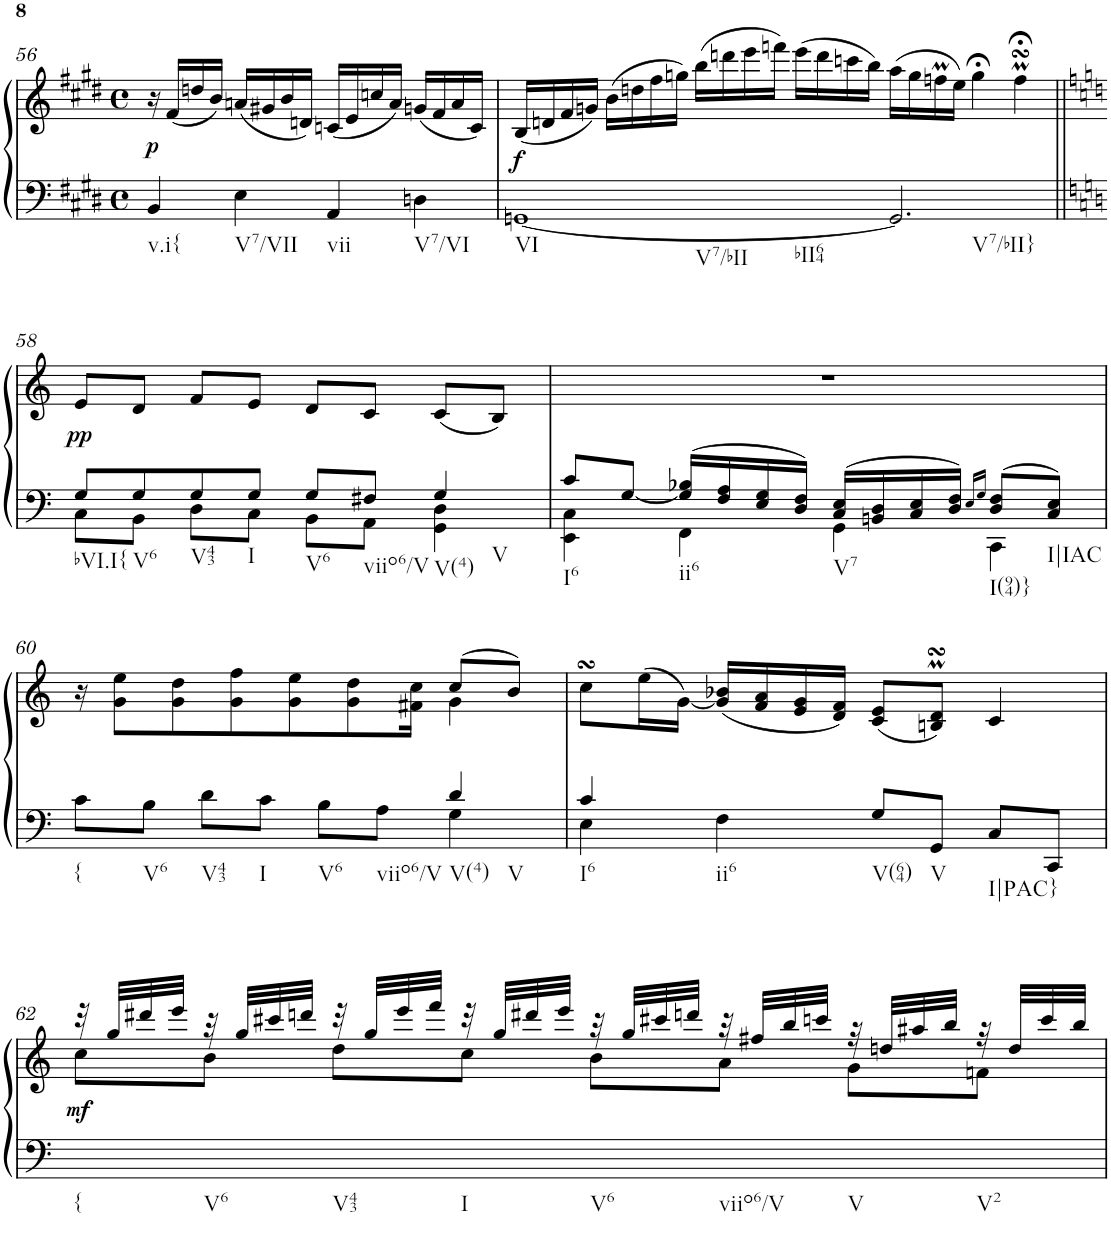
**kern	**kern	**dynam
*part1	*part1	*part1
*staff2	*staff1	*staff1/2
*I"Harpsichord	*	*
*I'Hch.	*	*
!!LO:PB:g=z
*clefF4	*clefG2	*
*k[f#c#g#d#]	*k[f#c#g#d#]	*
*E:	*E:	*
*M4/4	*M4/4	*
*met(c)	*met(c)	*
=56	=56	=56
!LO:TX:b:t=v.i{	!	!
!	!	!LO:DY:b
4BB/	16r	p
.	(<16f#/LL	.
.	16ddn/	.
.	16b/JJ)	.
!LO:TX:b:t=V7/VII	!	!
4E\	(<16an/LL	.
.	16g#X/	.
.	16b/	.
.	16dn/JJ)	.
!LO:TX:b:t=vii	!	!
4AA/	(<16cn/LL	.
.	16e/	.
.	16ccn/	.
.	16a/JJ)	.
!LO:TX:b:t=V7/VI	!	!
4Dn\	(<16gn/LL	.
.	16f#/	.
.	16a/	.
.	16c/JJ)	.
=57	=57	=57
!LO:TX:b:t=VI	!	!
!LO:TX:b:t=V7/bII	!	!
!LO:TX:b:t=bII64	!	!
!	!	!LO:DY:b
[1GGn	(<16B/LL	f
.	16dn/	.
.	16f#/	.
.	16gn/JJ)	.
.	(>16b\LL	.
.	16ddn\	.
.	16ff#\	.
.	16ggn\JJ)	.
.	(>16bb\LL	.
.	16dddn\	.
.	16eee\	.
.	16fffn\JJ)	.
.	(>16eee\LL	.
.	16ddd\	.
.	16cccn\	.
.	16bb\JJ)	.
!LO:TX:b:t=V7/bII}	!	!
2.GG/]	(>16aa\LL	.
.	16gg\	.
.	16ffnM\	.
.	16ee\JJ)	.
.	4gg;<\	.
.	4ff;<MsSSs\	.
!!LO:LB:g=z
=58||	=58||	=58||
*k[]	*k[]	*
*C:	*C:	*
*^	*	*
!LO:TX:b:t=bVI.I{	!	!	!
!	!	!	!LO:DY:b
8G/L	8C\L	8e/L	pp
!LO:TX:b:t=V6	!	!	!
8G/	8BB\J	8d/J	.
!LO:TX:b:t=V43	!	!	!
8G/	8D\L	8f/L	.
!LO:TX:b:t=I	!	!	!
8G/J	8C\J	8e/J	.
!LO:TX:b:t=V6	!	!	!
8G/L	8BB\L	8d/L	.
!LO:TX:b:t=viio6/V	!	!	!
8F#X/J	8AA\J	8c/J	.
!LO:TX:b:t=V(4)	!	!	!
!LO:TX:b:t=V	!	!	!
4G/	4GG\ 4D\	(8c/L	.
.	.	8B/J)	.
=59	=59	=59	=59
!LO:TX:b:t=I6	!	!	!
8c/L	4EE\ 4C\	1r	.
[<8G/J	.	.	.
!LO:TX:b:t=ii6	!	!	!
16G/] 16B-X/LL	4FF\	.	.
16F/ 16A/	.	.	.
16E/ 16G/	.	.	.
16D/ 16F/JJ	.	.	.
!LO:TX:b:t=V7	!	!	!
16C/ 16E/LL	4GG\	.	.
16BBn/ 16D/	.	.	.
16C/ 16E/	.	.	.
16D/ 16F/JJ	.	.	.
16qE/LL	.	.	.
16qG/JJ	.	.	.
!LO:TX:b:t=I(94)}	!	!	!
8D/ 8F/L	4CC\	.	.
!LO:TX:b:t=I|IAC	!	!	!
8C/ 8E/J	.	.	.
!!LO:LB:g=z
=60	=60	=60	=60
*	*	*^	*
!LO:TX:b:t={	!	!	!	!
8c\L	2.ryy	16r	2.ryy	.
.	.	8g\ 8ee\L	.	.
!LO:TX:b:t=V6	!	!	!	!
8B\J	.	.	.	.
.	.	8g\ 8dd\	.	.
!LO:TX:b:t=V43	!	!	!	!
8d\L	.	.	.	.
.	.	8g\ 8ff\	.	.
!LO:TX:b:t=I	!	!	!	!
8c\J	.	.	.	.
.	.	8g\ 8ee\	.	.
!LO:TX:b:t=V6	!	!	!	!
8B\L	.	.	.	.
.	.	8g\ 8dd\	.	.
!LO:TX:b:t=viio6/V	!	!	!	!
8A\J	.	.	.	.
.	.	16f#X\ 16cc\Jk	.	.
!LO:TX:b:t=V(4)	!	!	!	!
!LO:TX:b:t=V	!	!	!	!
4d/	4G\	(>8cc/L	4g\	.
.	.	8b/J)	.	.
*	*	*v	*v	*
=61	=61	=61	=61
!LO:TX:b:t=I6	!	!	!
4c/	4E\	8ccsSSs\L	.
.	.	(>16ee\L	.
.	.	[<16g\JJ)	.
!LO:TX:b:t=ii6	!	!	!
!LO:TX:b:t=V(64)	!	!	!
!LO:TX:b:t=V	!	!	!
!LO:TX:b:t=I|PAC}	!	!	!
2.ryy	4F\	(<16g/] 16b-X/LL	.
.	.	16f/ 16a/	.
.	.	16e/ 16g/	.
.	.	16d/ 16f/JJ)	.
.	8G/L	(<8c/ 8e/L	.
.	8GG/J	8Bn/MsSSs 8d/MsSSsJ)	.
.	8C/L	4c/	.
.	8CC/J	.	.
!!LO:LB:g=z
=62	=62	=62	=62
*	*	*^	*
!LO:TX:b:t={	!	!	!	!
!LO:TX:b:t=V6	!	!	!	!
!LO:TX:b:t=V43	!	!	!	!
!LO:TX:b:t=I	!	!	!	!
!LO:TX:b:t=V6	!	!	!	!
!LO:TX:b:t=viio6/V	!	!	!	!
!LO:TX:b:t=V	!	!	!	!
!LO:TX:b:t=V2	!	!	!	!
!	!	!	!	!LO:DY:b
*v	*v	*	*	*
1ryy	32r	8cc\L	mf
.	32gg/LLL	.	.
.	32ddd#X/	.	.
.	32eee/JJJ	.	.
.	32r	8b\J	.
.	32gg/LLL	.	.
.	32ccc#X/	.	.
.	32dddn/JJJ	.	.
.	32r	8dd\L	.
.	32gg/LLL	.	.
.	32eee/	.	.
.	32fff/JJJ	.	.
.	32r	8cc\J	.
.	32gg/LLL	.	.
.	32ddd#X/	.	.
.	32eee/JJJ	.	.
.	32r	8b\L	.
.	32gg/LLL	.	.
.	32ccc#X/	.	.
.	32dddn/JJJ	.	.
.	32r	8a\J	.
.	32ff#X/LLL	.	.
.	32bb/	.	.
.	32cccn/JJJ	.	.
.	32r	8g\L	.
.	32ddn/LLL	.	.
.	32aa#X/	.	.
.	32bb/JJJ	.	.
.	32r	8fn\J	.
.	32dd/LLL	.	.
.	32ccc/	.	.
.	32bb/JJJ	.	.
*	*v	*v	*
=	=	=
*-	*-	*-
